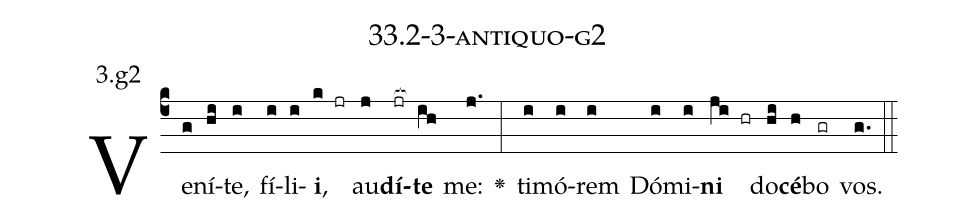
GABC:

name: 33.2-3-antiquo-g2;
annotation: 3.g2;
%%
(c4)Ve(g)ní(hi)te,(i) fí(i)li(i)<b>i</b>,(k jr) au(j)<b>dí</b>(jr[ocb:1{])<b>te</b>(ih[ocb:0}]) me:(j.) <v>\greheightstar</v>(:) ti(i)mó(i)rem(i) Dó(i)mi(i)<b>ni</b>(ji hr) do(hi)<b>cé</b>(h)bo(gr) vos.(g.) (::)


%E(i) u(i) o(ji) u(hi) a(h) e.(g.) (::)
